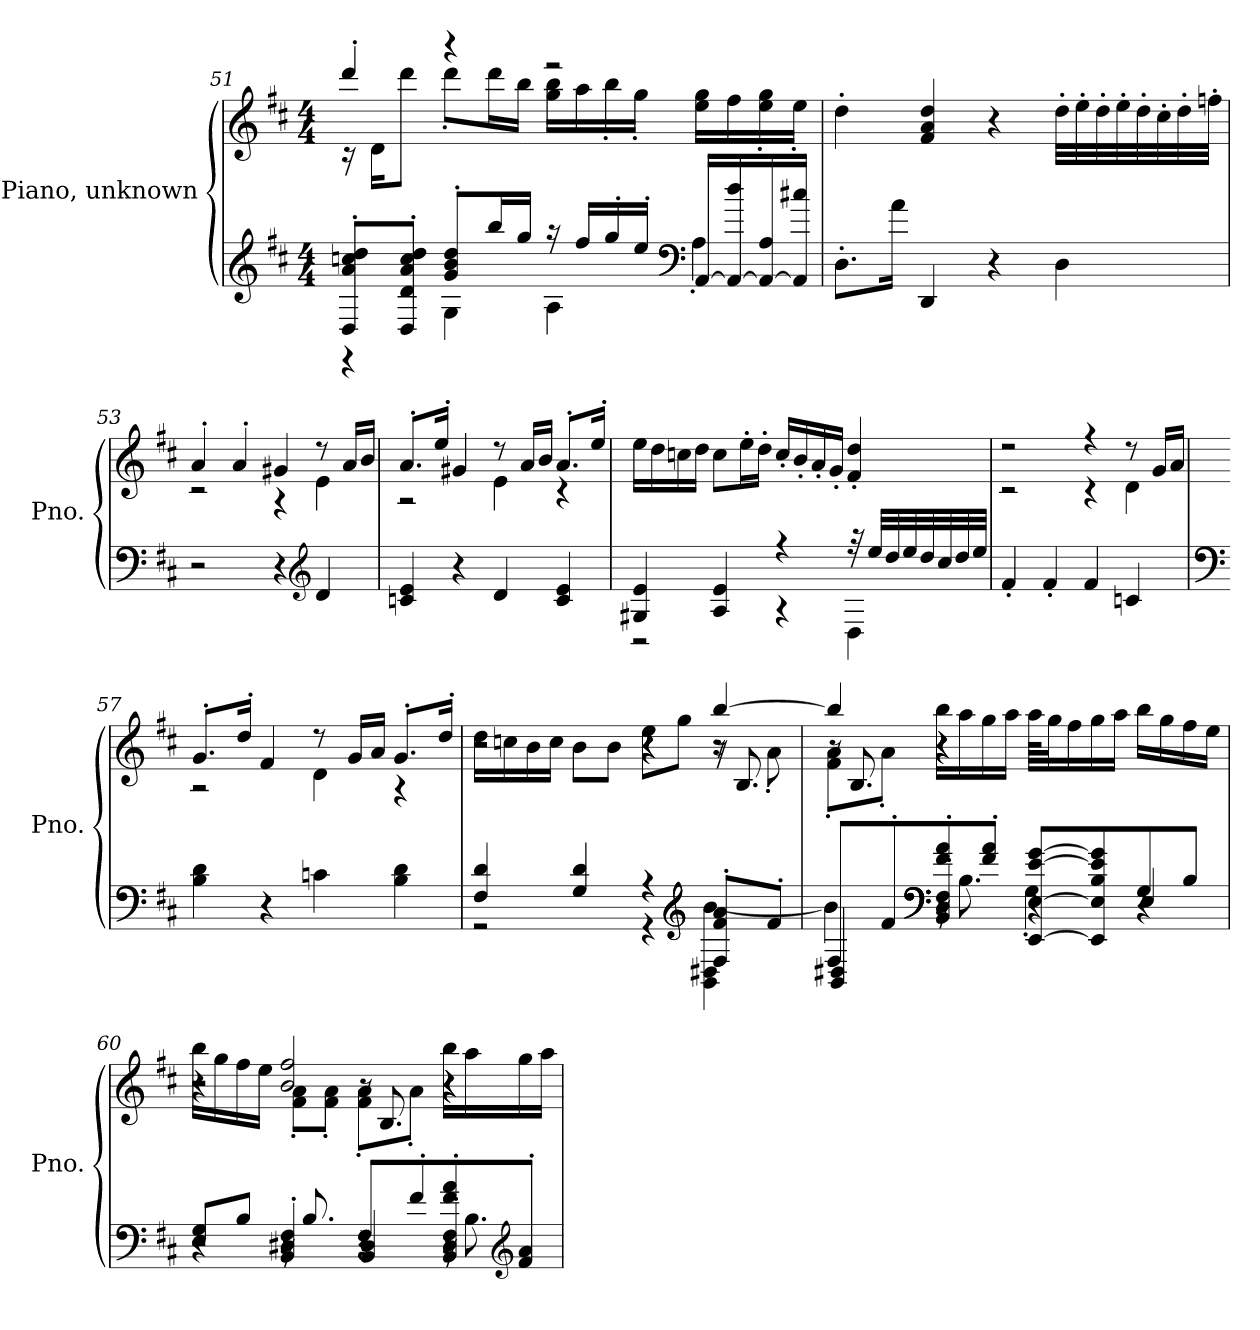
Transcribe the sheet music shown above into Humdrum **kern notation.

**kern	**kern
*part1	*part1
*staff2	*staff1
*I"Piano, unknown	*
*I'Pno.	*
!!LO:LB:g=z
*clefG2	*clefG2
*k[f#c#]	*k[f#c#]
*M4/4	*M4/4
=51	=51
*^	*^
8D/' 8a/' 8ccn/' 8dd/'L	4r	4ddd'/	16r
.	.	.	16d\KL
8D/' 8d/' 8a/' 8cc/' 8dd/'J	.	.	8ddd\J
8g/' 8b/' 8dd/'L	4G\	4r	8ddd'\L
16bb/L	.	.	16ddd\L
16gg/JJ	.	.	16bb\JJ
16r	4A\	2r	16gg\ 16bb\LL
16ff#/LL	.	.	16aa\
16gg'/	.	.	16bb'\
16ee'/JJ	.	.	16gg'\JJ
*clefF4	*	*	*
[16AA/LL	4A'\	.	16ee\ 16gg\LL
16AA/_ 16dd/	.	.	16ff#\
16AA/_ 16A/	.	.	16ee\' 16gg\'
16AA/] 16cc#X/JJ	.	.	16ee'\JJ
*v	*v	*	*
*	*v	*v
=52	=52
8.D'\L	4dd'\
16a\Jk	.
4DD/	4f#/ 4a/ 4dd/
4r	4r
4D\	32dd'\LLL
.	32ee'\
.	32dd'\
.	32ee'\
.	32dd'\
.	32cc#'\
.	32dd'\
.	32ffn'\JJJ
=53	=53
*	*^
2r	4a'/	2r
.	4a'/	.
4r	4g#X/	4r
*clefG2	*	*
4d/	8r	4e\
.	16a/LL	.
.	16b/JJ	.
!!LO:LB:g=z	!!
=54	=54	=54
4cn/ 4e/	8.a'/L	2r
.	16ee'/Jk	.
4r	4g#X/	.
4d/	8r	4e\
.	16a/LL	.
.	16b/JJ	.
4c/ 4e/	8.a'/L	4r
.	16ee'/Jk	.
*	*v	*v
=55	=55
*^	*
4G#X/ 4e/	2r	16ee\LL
.	.	16dd\
.	.	16ccn\
.	.	16dd\JJ
4A/ 4e/	.	8cc\L
.	.	16ee'\L
.	.	16dd'\JJ
4r	4r	16cc'/LL
.	.	16b'/
.	.	16a'/
.	.	16g'/JJ
32r	4D\	4f#/' 4dd/'
32ee/LLL	.	.
32dd/	.	.
32ee/	.	.
32dd/	.	.
32cc#/	.	.
32dd/	.	.
32ee/JJJ	.	.
*v	*v	*
=56	=56
*	*^
4f#'/	2r	2r
4f#'/	.	.
4f#/	4r	4r
4cn/	8r	4d\
.	16g/LL	.
.	16a/JJ	.
!!LO:LB:g=z	!!
=57	=57	=57
*clefF4	*	*
4B\ 4d\	8.g'/L	2r
.	16dd'/Jk	.
4r	4f#/	.
4cn\	8r	4d\
.	16g/LL	.
.	16a/JJ	.
4B\ 4d\	8.g'/L	4r
.	16dd'/Jk	.
=58	=58	=58
*^	*	*^
4F#/ 4d/	2r	2r	16dd\LL	2r
.	.	.	16ccn\	.
.	.	.	16b\	.
.	.	.	16cc\JJ	.
4G/ 4d/	.	.	8b\L	.
.	.	.	8b\J	.
4r	4r	4r	8ee\L	4r
.	.	.	8gg\J	.
*clefG2	*	*	*	*
8F#/' 8f#/' 8a/'L	4BB\ 4D#X\ [4b\	[4bb/	8r	16r
.	.	.	.	8.B/
8f#'/J	.	.	8a'\	.
=59	=59	=59	=59	=59
*	*^	*	*	*
8F#/L	4b\]	4BB/ 4D#X/	4bb/]	8f#\' 8a\'L	16r
.	.	.	.	.	8.B/
8f#'/	.	.	.	8a'\J	.
*clefF4	*	*	*	*	*
8f#/' 8a/'	16r	4BB/' 4D#/' 4F#/'	4r	16bb\LL	4r
.	8.B\	.	.	16aa\	.
8f#/' 8a/'J	.	.	.	16gg\	.
.	.	.	.	16aa\JJ	.
[8EE/ [8E/ [8e/ [8g/L	4G'\	4r	2r	32aa\LLL	2r
.	.	.	.	32gg\J	.
.	.	.	.	16ff#\	.
8EE/] 8E/] 8B/ 8e/] 8g/]	.	.	.	16gg\	.
.	.	.	.	16aa\JJ	.
8G/	4r	4E/	.	16bb\LL	.
.	.	.	.	16gg\	.
8B/J	.	.	.	16ff#\	.
.	.	.	.	16ee\JJ	.
!!LO:PB:g=z	!!	!!
=60	=60	=60	=60	=60	=60
8E/ 8G/L	2r	4r	4r	16bb\LL	2r
.	.	.	.	16gg\	.
8B/J	.	.	.	16ff#\	.
.	.	.	.	16ee\JJ	.
16r	.	4BB/' 4D#X/' 4F#/'	2b/ 2ff#/	8f#\' 8a\'L	.
8.B/	.	.	.	.	.
.	.	.	.	8f#\' 8a\'J	.
8F#/L	4r	4BB/ 4D#/	.	8f#\' 8a\'L	16r
.	.	.	.	.	8.B/
8f#'/	.	.	.	8a'\J	.
8f#/' 8a/'	16r	4BB/' 4D#/' 4F#/'	4r	16bb\LL	4r
.	8.B\	.	.	16aa\	.
*clefG2	*	*	*	*	*
8f#/' 8a/'J	.	.	.	16gg\	.
.	.	.	.	16aa\JJ	.
*v	*v	*v	*	*	*
*	*v	*v	*v
=	=
*-	*-
